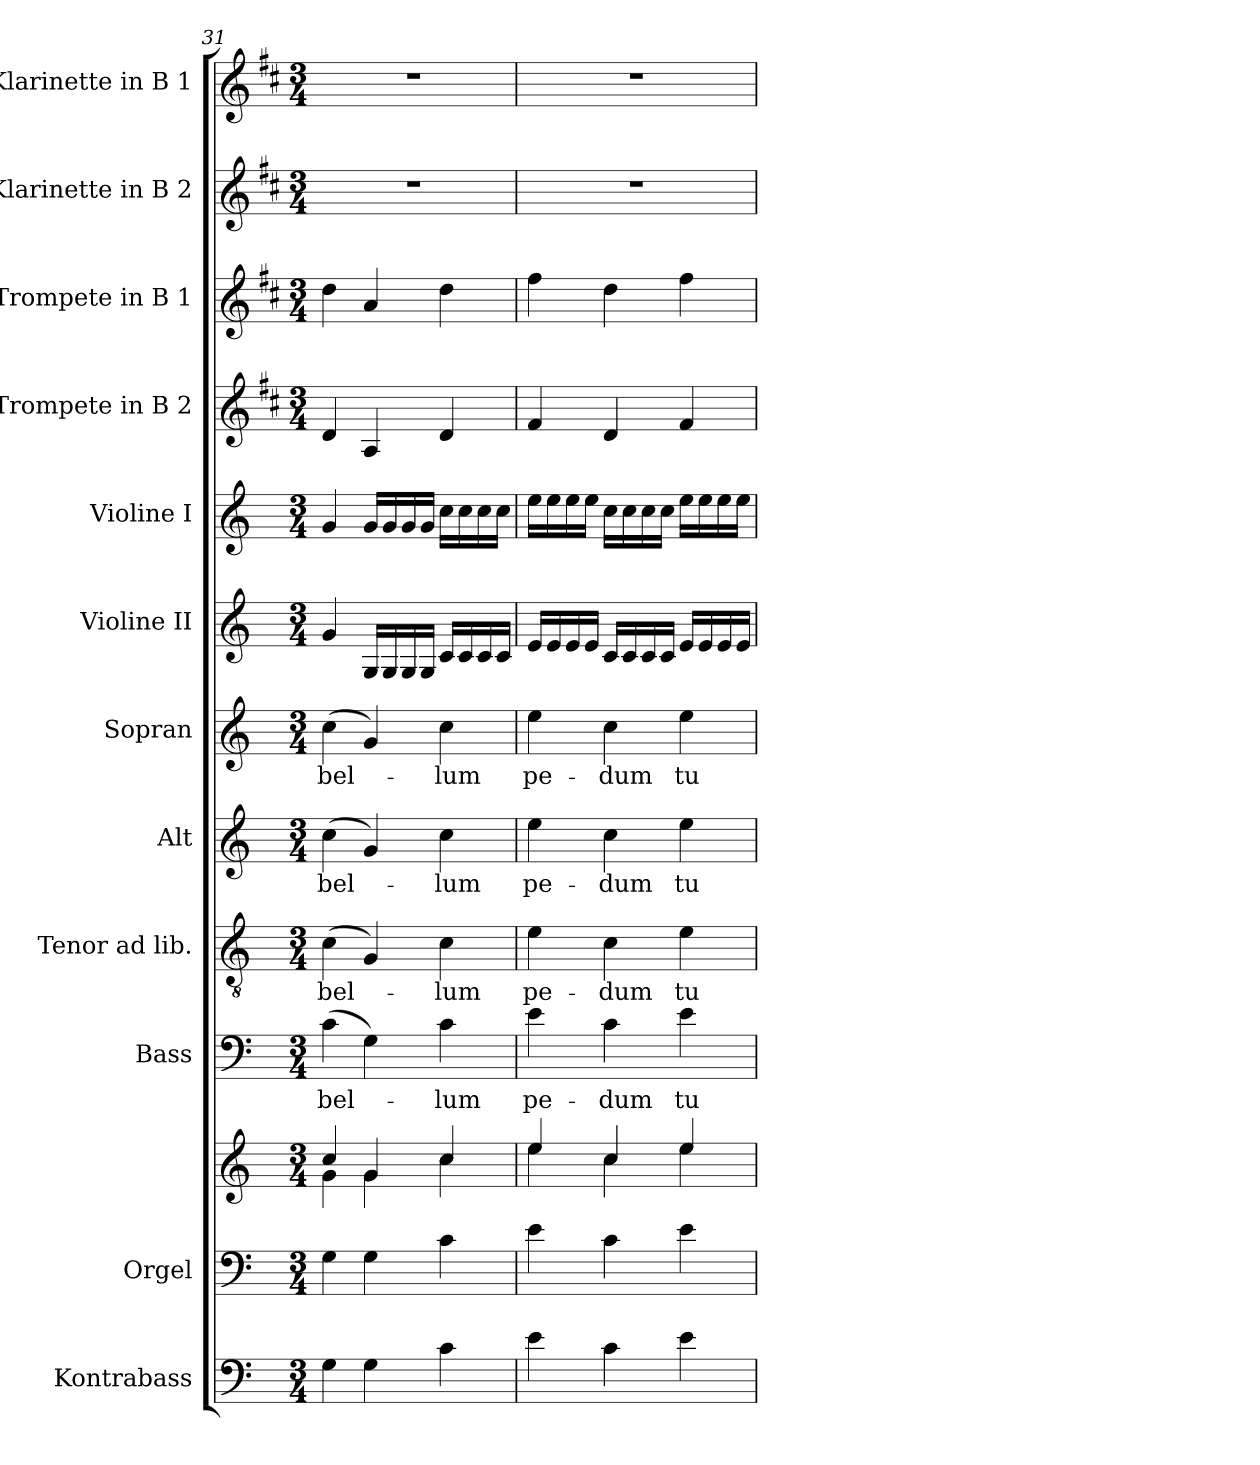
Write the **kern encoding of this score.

**kern	**kern	**kern	**kern	**text	**kern	**text	**kern	**text	**kern	**text	**kern	**kern	**kern	**kern	**kern	**kern
*part12	*part11	*part11	*part10	*part10	*part9	*part9	*part8	*part8	*part7	*part7	*part6	*part5	*part4	*part3	*part2	*part1
*staff13	*staff12	*staff11	*staff10	*staff10	*staff9	*staff9	*staff8	*staff8	*staff7	*staff7	*staff6	*staff5	*staff4	*staff3	*staff2	*staff1
*I"Kontrabass	*I"Orgel	*	*I"Bass	*	*I"Tenor ad lib.	*	*I"Alt	*	*I"Sopran	*	*I"Violine II	*I"Violine I	*I"Trompete in B 2	*I"Trompete in B 1	*I"Klarinette in B 2	*I"Klarinette in B 1
*I'Kb.	*I'Org.	*	*I'B	*	*I'T	*	*I'A	*	*I'S	*	*I'Vl. II	*I'Vl. I	*	*	*	*
*clefF4	*clefF4	*clefG2	*clefF4	*	*clefGv2	*	*clefG2	*	*clefG2	*	*clefG2	*clefG2	*clefG2	*clefG2	*clefG2	*clefG2
*ITrd7c12	*	*	*	*	*	*	*	*	*	*	*	*	*ITrd1c2	*ITrd1c2	*ITrd1c2	*ITrd1c2
*k[]	*k[]	*k[]	*k[]	*	*k[]	*	*k[]	*	*k[]	*	*k[]	*k[]	*k[]	*k[]	*k[]	*k[]
*C:	*C:	*C:	*C:	*	*C:	*	*C:	*	*C:	*	*C:	*C:	*C:	*C:	*C:	*C:
*M3/4	*M3/4	*M3/4	*M3/4	*	*M3/4	*	*M3/4	*	*M3/4	*	*M3/4	*M3/4	*M3/4	*M3/4	*M3/4	*M3/4
=31	=31	=31	=31	=31	=31	=31	=31	=31	=31	=31	=31	=31	=31	=31	=31	=31
*	*	*^	*	*	*	*	*	*	*	*	*	*	*	*	*	*
!	!	!	!	!	!LO:LY:b	!	!LO:LY:b	!	!LO:LY:b	!	!LO:LY:b	!	!	!	!	!	!
4GG\	4G\	4cc/	4g\	(>4c\	-bel-	(>4c\	-bel-	(>4cc\	-bel-	(>4cc\	-bel-	4g/	4g/	4c/	4cc\	2.r	2.r
4GG\	4G\	4g/	4g\	4G\)	.	4G/)	.	4g/)	.	4g/)	.	16G/LL	16g/LL	4G/	4g/	.	.
.	.	.	.	.	.	.	.	.	.	.	.	16G/	16g/	.	.	.	.
.	.	.	.	.	.	.	.	.	.	.	.	16G/	16g/	.	.	.	.
.	.	.	.	.	.	.	.	.	.	.	.	16G/JJ	16g/JJ	.	.	.	.
!	!	!	!	!	!LO:LY:b	!	!LO:LY:b	!	!LO:LY:b	!	!LO:LY:b	!	!	!	!	!	!
4C\	4c\	4cc/	4cc\	4c\	-lum	4c\	-lum	4cc\	-lum	4cc\	-lum	16c/LL	16cc\LL	4c/	4cc\	.	.
.	.	.	.	.	.	.	.	.	.	.	.	16c/	16cc\	.	.	.	.
.	.	.	.	.	.	.	.	.	.	.	.	16c/	16cc\	.	.	.	.
.	.	.	.	.	.	.	.	.	.	.	.	16c/JJ	16cc\JJ	.	.	.	.
=32	=32	=32	=32	=32	=32	=32	=32	=32	=32	=32	=32	=32	=32	=32	=32	=32	=32
!	!	!	!	!	!LO:LY:b	!	!LO:LY:b	!	!LO:LY:b	!	!LO:LY:b	!	!	!	!	!	!
4E\	4e\	4ee/	4ee\	4e\	pe-	4e\	pe-	4ee\	pe-	4ee\	pe-	16e/LL	16ee\LL	4e/	4ee\	2.r	2.r
.	.	.	.	.	.	.	.	.	.	.	.	16e/	16ee\	.	.	.	.
.	.	.	.	.	.	.	.	.	.	.	.	16e/	16ee\	.	.	.	.
.	.	.	.	.	.	.	.	.	.	.	.	16e/JJ	16ee\JJ	.	.	.	.
!	!	!	!	!	!LO:LY:b	!	!LO:LY:b	!	!LO:LY:b	!	!LO:LY:b	!	!	!	!	!	!
4C\	4c\	4cc/	4cc\	4c\	-dum	4c\	-dum	4cc\	-dum	4cc\	-dum	16c/LL	16cc\LL	4c/	4cc\	.	.
.	.	.	.	.	.	.	.	.	.	.	.	16c/	16cc\	.	.	.	.
.	.	.	.	.	.	.	.	.	.	.	.	16c/	16cc\	.	.	.	.
.	.	.	.	.	.	.	.	.	.	.	.	16c/JJ	16cc\JJ	.	.	.	.
!	!	!	!	!	!LO:LY:b	!	!LO:LY:b	!	!LO:LY:b	!	!LO:LY:b	!	!	!	!	!	!
4E\	4e\	4ee/	4ee\	4e\	tu-	4e\	tu-	4ee\	tu-	4ee\	tu-	16e/LL	16ee\LL	4e/	4ee\	.	.
.	.	.	.	.	.	.	.	.	.	.	.	16e/	16ee\	.	.	.	.
.	.	.	.	.	.	.	.	.	.	.	.	16e/	16ee\	.	.	.	.
.	.	.	.	.	.	.	.	.	.	.	.	16e/JJ	16ee\JJ	.	.	.	.
*	*	*v	*v	*	*	*	*	*	*	*	*	*	*	*	*	*	*
=	=	=	=	=	=	=	=	=	=	=	=	=	=	=	=	=
*-	*-	*-	*-	*-	*-	*-	*-	*-	*-	*-	*-	*-	*-	*-	*-	*-
